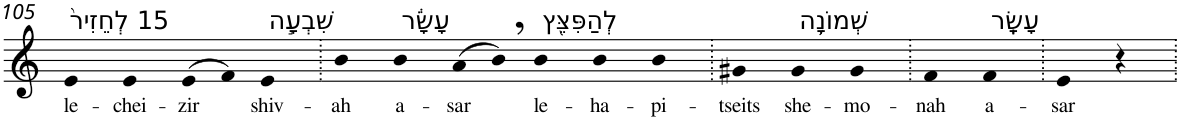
**kern	**text
*part1	*part1
*staff1	*staff1
*I"Piano	*
*I'Pno	*
!!LO:PB:g=z
*clefG2	*
*k[]	*
=105	=105
!LO:TX:a:t=15 לְחֵזִיר֙	!
!	!LO:LY:b
4e	le-
!	!LO:LY:b
4e	-chei-
!	!LO:LY:b
(>8e	-zir
8f)	.
!LO:TX:a:t=שִׁבְעָ֣ה	!
!	!LO:LY:b
4e	shiv-
=106.	=106.
!	!LO:LY:b
4b	-ah
!LO:TX:a:t=עָשָׂ֔ר	!
!	!LO:LY:b
4b	a-
!	!LO:LY:b
(>8a	-sar
8b,)	.
!LO:TX:a:t=לְהַפִּצֵּ֖ץ	!
!	!LO:LY:b
4b	le-
!	!LO:LY:b
4b	-ha-
!	!LO:LY:b
4b	-pi-
=107.	=107.
!	!LO:LY:b
4g#X	-tseits
!LO:TX:a:t=שְׁמוֹנָ֥ה	!
!	!LO:LY:b
4g#	she-
!	!LO:LY:b
4g#	-mo-
=108.	=108.
!	!LO:LY:b
4f	-nah
!LO:TX:a:t=עָשָֽׂר	!
!	!LO:LY:b
4f	a-
=109.	=109.
!	!LO:LY:b
4e	-sar
4r	.
=.	=.
*-	*-
